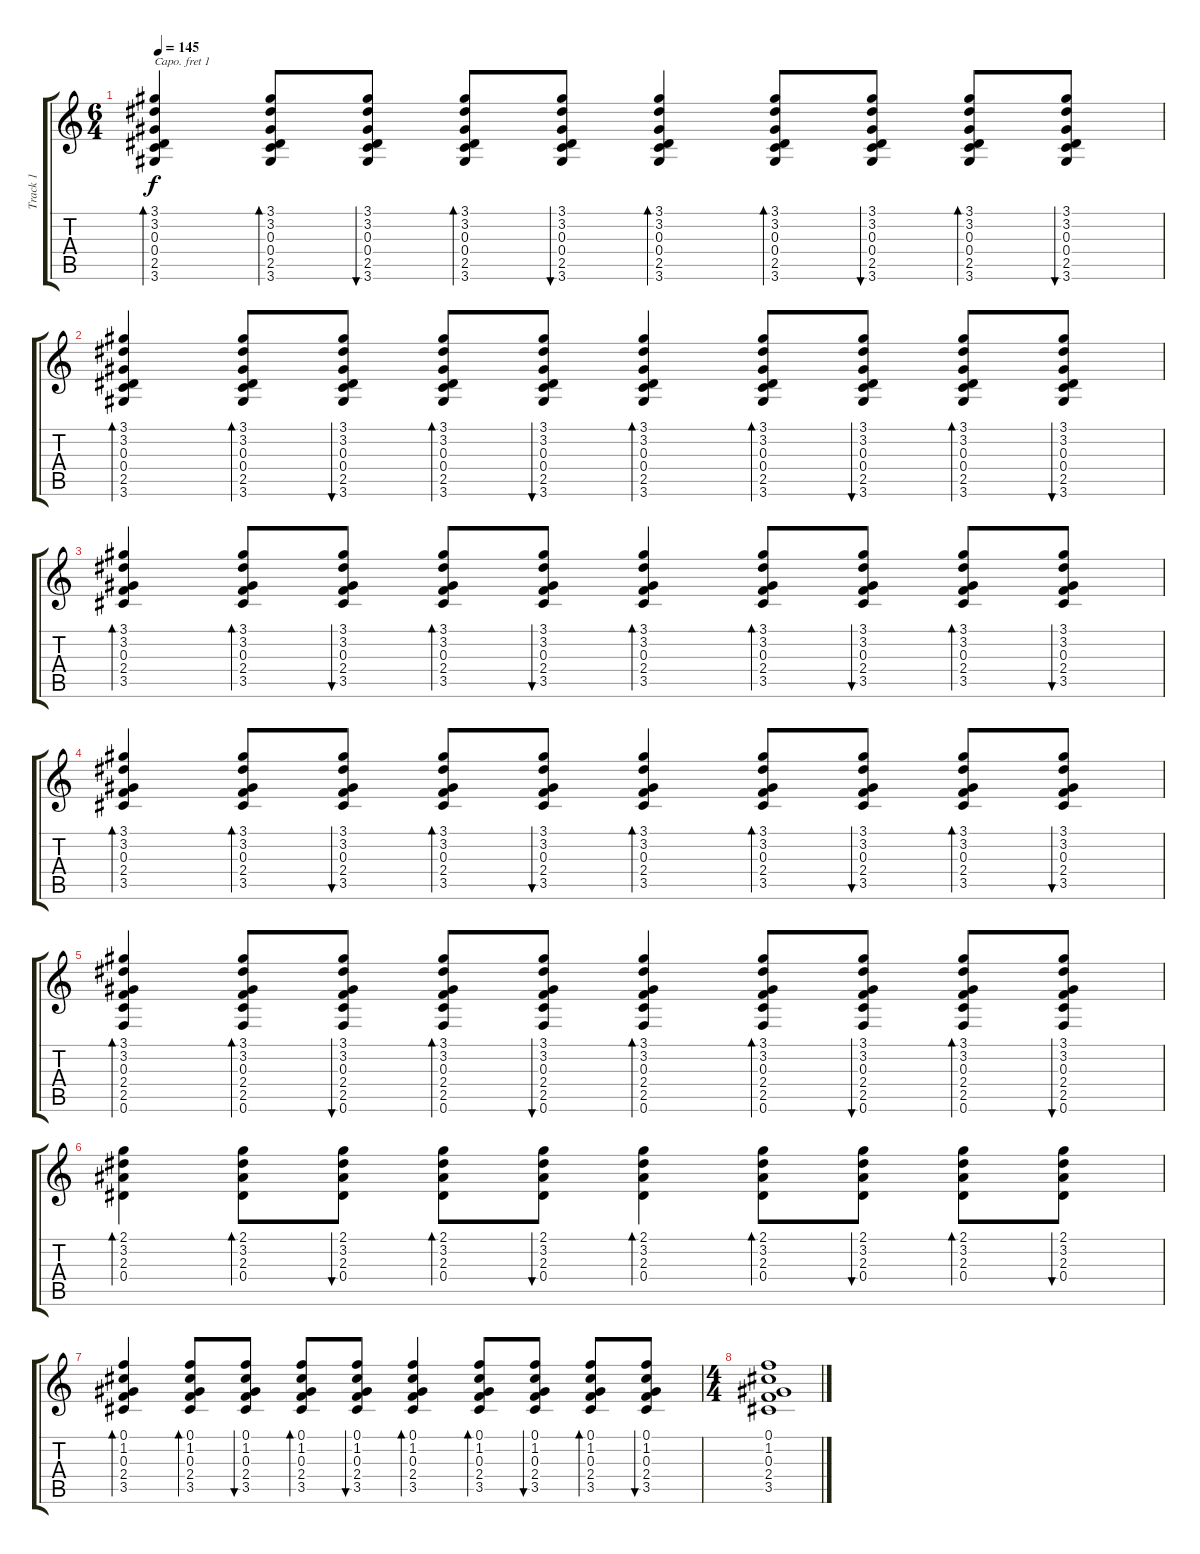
\track ("Track 1" "Track 1") {instrument acousticguitarsteel}
\staff {score tabs}
\capo 1
\tuning (E4 B3 G3 D3 A2 E2) {hide}
\ts (6 4)
\tempo 145
\clef g2
\ks c
(3.1 3.2 0.3 0.4 2.5 3.6).4{bd 60 dy f} (3.1 3.2 0.3 0.4 2.5 3.6).8{bd 60} (3.1 3.2 0.3 0.4 2.5 3.6).8{bu 60} (3.1 3.2 0.3 0.4 2.5 3.6).8{bd 60} (3.1 3.2 0.3 0.4 2.5 3.6).8{bu 60} (3.1 3.2 0.3 0.4 2.5 3.6).4{bd 60} (3.1 3.2 0.3 0.4 2.5 3.6).8{bd 60} (3.1 3.2 0.3 0.4 2.5 3.6).8{bu 60} (3.1 3.2 0.3 0.4 2.5 3.6).8{bd 60} (3.1 3.2 0.3 0.4 2.5 3.6).8{bu 60} |
(3.1 3.2 0.3 0.4 2.5 3.6).4{bd 60} (3.1 3.2 0.3 0.4 2.5 3.6).8{bd 60} (3.1 3.2 0.3 0.4 2.5 3.6).8{bu 60} (3.1 3.2 0.3 0.4 2.5 3.6).8{bd 60} (3.1 3.2 0.3 0.4 2.5 3.6).8{bu 60} (3.1 3.2 0.3 0.4 2.5 3.6).4{bd 60} (3.1 3.2 0.3 0.4 2.5 3.6).8{bd 60} (3.1 3.2 0.3 0.4 2.5 3.6).8{bu 60} (3.1 3.2 0.3 0.4 2.5 3.6).8{bd 60} (3.1 3.2 0.3 0.4 2.5 3.6).8{bu 60} |
(3.1 3.2 0.3 2.4 3.5).4{bd 60} (3.1 3.2 0.3 2.4 3.5).8{bd 60} (3.1 3.2 0.3 2.4 3.5).8{bu 60} (3.1 3.2 0.3 2.4 3.5).8{bd 60} (3.1 3.2 0.3 2.4 3.5).8{bu 60} (3.1 3.2 0.3 2.4 3.5).4{bd 60} (3.1 3.2 0.3 2.4 3.5).8{bd 60} (3.1 3.2 0.3 2.4 3.5).8{bu 60} (3.1 3.2 0.3 2.4 3.5).8{bd 60} (3.1 3.2 0.3 2.4 3.5).8{bu 60} |
(3.1 3.2 0.3 2.4 3.5).4{bd 60} (3.1 3.2 0.3 2.4 3.5).8{bd 60} (3.1 3.2 0.3 2.4 3.5).8{bu 60} (3.1 3.2 0.3 2.4 3.5).8{bd 60} (3.1 3.2 0.3 2.4 3.5).8{bu 60} (3.1 3.2 0.3 2.4 3.5).4{bd 60} (3.1 3.2 0.3 2.4 3.5).8{bd 60} (3.1 3.2 0.3 2.4 3.5).8{bu 60} (3.1 3.2 0.3 2.4 3.5).8{bd 60} (3.1 3.2 0.3 2.4 3.5).8{bu 60} |
(3.1 3.2 0.3 2.4 2.5 0.6).4{bd 60} (3.1 3.2 0.3 2.4 2.5 0.6).8{bd 60} (3.1 3.2 0.3 2.4 2.5 0.6).8{bu 60} (3.1 3.2 0.3 2.4 2.5 0.6).8{bd 60} (3.1 3.2 0.3 2.4 2.5 0.6).8{bu 60} (3.1 3.2 0.3 2.4 2.5 0.6).4{bd 60} (3.1 3.2 0.3 2.4 2.5 0.6).8{bd 60} (3.1 3.2 0.3 2.4 2.5 0.6).8{bu 60} (3.1 3.2 0.3 2.4 2.5 0.6).8{bd 60} (3.1 3.2 0.3 2.4 2.5 0.6).8{bu 60} |
(2.1 3.2 2.3 0.4).4{bd 60} (2.1 3.2 2.3 0.4).8{bd 60} (2.1 3.2 2.3 0.4).8{bu 60} (2.1 3.2 2.3 0.4).8{bd 60} (2.1 3.2 2.3 0.4).8{bu 60} (2.1 3.2 2.3 0.4).4{bd 60} (2.1 3.2 2.3 0.4).8{bd 60} (2.1 3.2 2.3 0.4).8{bu 60} (2.1 3.2 2.3 0.4).8{bd 60} (2.1 3.2 2.3 0.4).8{bu 60} |
(0.1 1.2 0.3 2.4 3.5).4{bd 60} (0.1 1.2 0.3 2.4 3.5).8{bd 60} (0.1 1.2 0.3 2.4 3.5).8{bu 60} (0.1 1.2 0.3 2.4 3.5).8{bd 60} (0.1 1.2 0.3 2.4 3.5).8{bu 60} (0.1 1.2 0.3 2.4 3.5).4{bd 60} (0.1 1.2 0.3 2.4 3.5).8{bd 60} (0.1 1.2 0.3 2.4 3.5).8{bu 60} (0.1 1.2 0.3 2.4 3.5).8{bd 60} (0.1 1.2 0.3 2.4 3.5).8{bu 60} |
\ts (4 4)
(0.1 1.2 0.3 2.4 3.5).1
